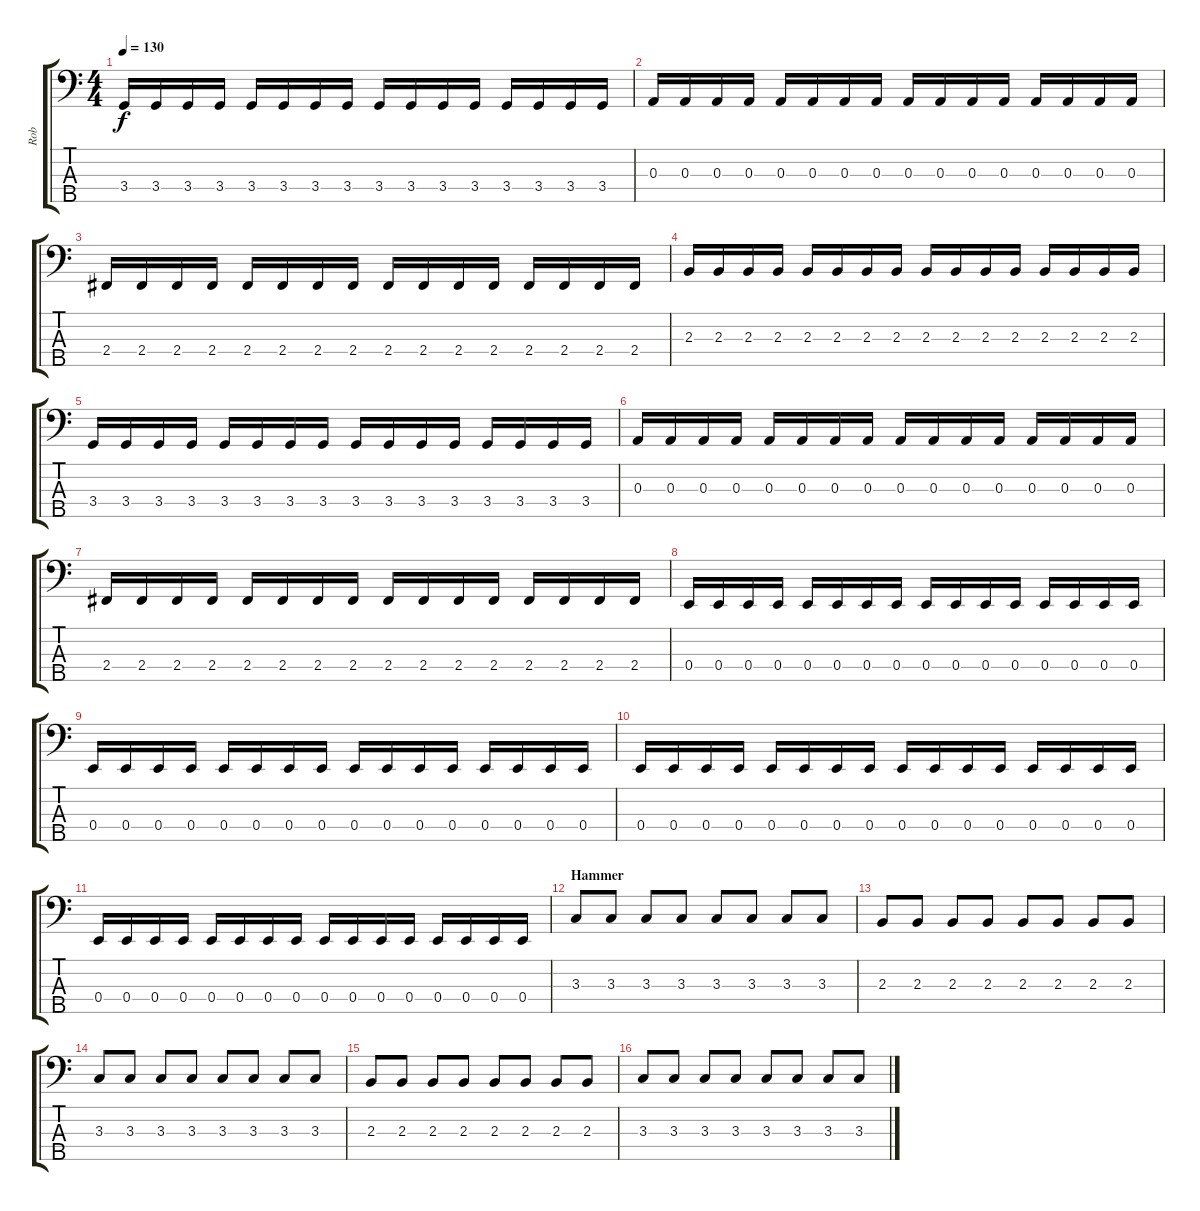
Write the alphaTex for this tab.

\track ("Rob" "Rob") {instrument electricbassfinger}
\staff {score tabs}
\tuning (G2 D2 A1 E1 A0) {hide}
\ts (4 4)
\tempo 130
\clef f4
\ks c
3.4.16{dy f} 3.4.16 3.4.16 3.4.16 3.4.16 3.4.16 3.4.16 3.4.16 3.4.16 3.4.16 3.4.16 3.4.16 3.4.16 3.4.16 3.4.16 3.4.16 |
0.3.16 0.3.16 0.3.16 0.3.16 0.3.16 0.3.16 0.3.16 0.3.16 0.3.16 0.3.16 0.3.16 0.3.16 0.3.16 0.3.16 0.3.16 0.3.16 |
2.4.16 2.4.16 2.4.16 2.4.16 2.4.16 2.4.16 2.4.16 2.4.16 2.4.16 2.4.16 2.4.16 2.4.16 2.4.16 2.4.16 2.4.16 2.4.16 |
2.3.16 2.3.16 2.3.16 2.3.16 2.3.16 2.3.16 2.3.16 2.3.16 2.3.16 2.3.16 2.3.16 2.3.16 2.3.16 2.3.16 2.3.16 2.3.16 |
3.4.16 3.4.16 3.4.16 3.4.16 3.4.16 3.4.16 3.4.16 3.4.16 3.4.16 3.4.16 3.4.16 3.4.16 3.4.16 3.4.16 3.4.16 3.4.16 |
0.3.16 0.3.16 0.3.16 0.3.16 0.3.16 0.3.16 0.3.16 0.3.16 0.3.16 0.3.16 0.3.16 0.3.16 0.3.16 0.3.16 0.3.16 0.3.16 |
2.4.16 2.4.16 2.4.16 2.4.16 2.4.16 2.4.16 2.4.16 2.4.16 2.4.16 2.4.16 2.4.16 2.4.16 2.4.16 2.4.16 2.4.16 2.4.16 |
0.4.16 0.4.16 0.4.16 0.4.16 0.4.16 0.4.16 0.4.16 0.4.16 0.4.16 0.4.16 0.4.16 0.4.16 0.4.16 0.4.16 0.4.16 0.4.16 |
0.4.16 0.4.16 0.4.16 0.4.16 0.4.16 0.4.16 0.4.16 0.4.16 0.4.16 0.4.16 0.4.16 0.4.16 0.4.16 0.4.16 0.4.16 0.4.16 |
0.4.16 0.4.16 0.4.16 0.4.16 0.4.16 0.4.16 0.4.16 0.4.16 0.4.16 0.4.16 0.4.16 0.4.16 0.4.16 0.4.16 0.4.16 0.4.16 |
0.4.16 0.4.16 0.4.16 0.4.16 0.4.16 0.4.16 0.4.16 0.4.16 0.4.16 0.4.16 0.4.16 0.4.16 0.4.16 0.4.16 0.4.16 0.4.16 |
\section ("" "Hammer")
3.3.8 3.3.8 3.3.8 3.3.8 3.3.8 3.3.8 3.3.8 3.3.8 |
2.3.8 2.3.8 2.3.8 2.3.8 2.3.8 2.3.8 2.3.8 2.3.8 |
3.3.8 3.3.8 3.3.8 3.3.8 3.3.8 3.3.8 3.3.8 3.3.8 |
2.3.8 2.3.8 2.3.8 2.3.8 2.3.8 2.3.8 2.3.8 2.3.8 |
3.3.8 3.3.8 3.3.8 3.3.8 3.3.8 3.3.8 3.3.8 3.3.8
